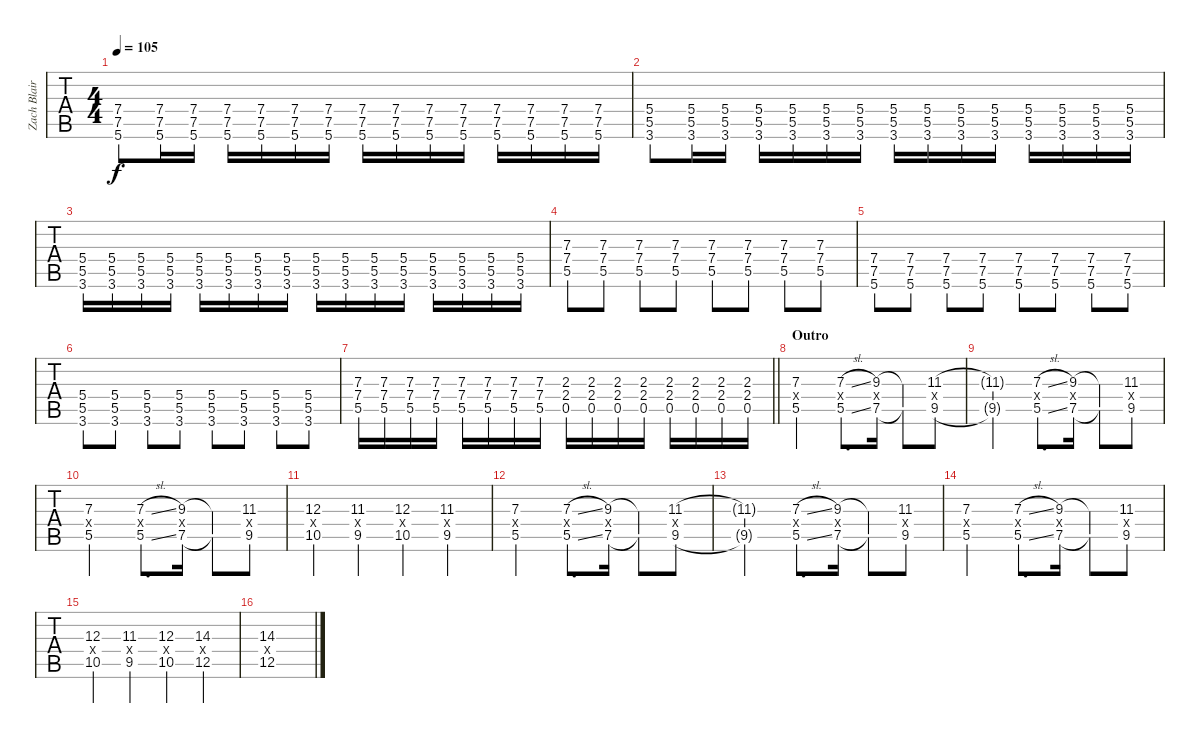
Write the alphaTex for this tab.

\track ("Zach Blair - Guitar One" "Zach Blair") {instrument distortionguitar}
\staff {tabs}
\tuning (Eb4 Bb3 Gb3 Db3 Ab2 Eb2) {hide}
\ts (4 4)
\tempo 105
\clef g2
\ks db
(7.4 7.5 5.6).8{dy f} (7.4 7.5 5.6).16 (7.4 7.5 5.6).16 (7.4 7.5 5.6).16 (7.4 7.5 5.6).16 (7.4 7.5 5.6).16 (7.4 7.5 5.6).16 (7.4 7.5 5.6).16 (7.4 7.5 5.6).16 (7.4 7.5 5.6).16 (7.4 7.5 5.6).16 (7.4 7.5 5.6).16 (7.4 7.5 5.6).16 (7.4 7.5 5.6).16 (7.4 7.5 5.6).16 |
(5.4 5.5 3.6).8 (5.4 5.5 3.6).16 (5.4 5.5 3.6).16 (5.4 5.5 3.6).16 (5.4 5.5 3.6).16 (5.4 5.5 3.6).16 (5.4 5.5 3.6).16 (5.4 5.5 3.6).16 (5.4 5.5 3.6).16 (5.4 5.5 3.6).16 (5.4 5.5 3.6).16 (5.4 5.5 3.6).16 (5.4 5.5 3.6).16 (5.4 5.5 3.6).16 (5.4 5.5 3.6).16 |
(5.4 5.5 3.6).16 (5.4 5.5 3.6).16 (5.4 5.5 3.6).16 (5.4 5.5 3.6).16 (5.4 5.5 3.6).16 (5.4 5.5 3.6).16 (5.4 5.5 3.6).16 (5.4 5.5 3.6).16 (5.4 5.5 3.6).16 (5.4 5.5 3.6).16 (5.4 5.5 3.6).16 (5.4 5.5 3.6).16 (5.4 5.5 3.6).16 (5.4 5.5 3.6).16 (5.4 5.5 3.6).16 (5.4 5.5 3.6).16 |
(7.3 7.4 5.5).8 (7.3 7.4 5.5).8 (7.3 7.4 5.5).8 (7.3 7.4 5.5).8 (7.3 7.4 5.5).8 (7.3 7.4 5.5).8 (7.3 7.4 5.5).8 (7.3 7.4 5.5).8 |
(7.4 7.5 5.6).8 (7.4 7.5 5.6).8 (7.4 7.5 5.6).8 (7.4 7.5 5.6).8 (7.4 7.5 5.6).8 (7.4 7.5 5.6).8 (7.4 7.5 5.6).8 (7.4 7.5 5.6).8 |
(5.4 5.5 3.6).8 (5.4 5.5 3.6).8 (5.4 5.5 3.6).8 (5.4 5.5 3.6).8 (5.4 5.5 3.6).8 (5.4 5.5 3.6).8 (5.4 5.5 3.6).8 (5.4 5.5 3.6).8 |
\barLineRight lightlight
(7.3 7.4 5.5).16 (7.3 7.4 5.5).16 (7.3 7.4 5.5).16 (7.3 7.4 5.5).16 (7.3 7.4 5.5).16 (7.3 7.4 5.5).16 (7.3 7.4 5.5).16 (7.3 7.4 5.5).16 (2.3 2.4 0.5).16 (2.3 2.4 0.5).16 (2.3 2.4 0.5).16 (2.3 2.4 0.5).16 (2.3 2.4 0.5).16 (2.3 2.4 0.5).16 (2.3 2.4 0.5).16 (2.3 2.4 0.5).16 |
\section ("" "Outro")
(7.3 5.4{x} 5.5).2 (7.3{sl} 5.4{x} 5.5{sl}).8{d} (9.3 7.4{x} 7.5).16 (9.3{t} 7.5{t}).8 (11.3 9.4{x} 9.5).8 |
(11.3{t} 9.5{t}).2 (7.3{sl} 5.4{x} 5.5{sl}).8{d} (9.3 7.4{x} 7.5).16 (9.3{t} 7.5{t}).8 (11.3 9.4{x} 9.5).8 |
(7.3 5.4{x} 5.5).2 (7.3{sl} 5.4{x} 5.5{sl}).8{d} (9.3 7.4{x} 7.5).16 (9.3{t} 7.5{t}).8 (11.3 9.4{x} 9.5).8 |
(12.3 10.4{x} 10.5).4 (11.3 9.4{x} 9.5).4 (12.3 10.4{x} 10.5).4 (11.3 9.4{x} 9.5).4 |
(7.3 5.4{x} 5.5).2 (7.3{sl} 5.4{x} 5.5{sl}).8{d} (9.3 7.4{x} 7.5).16 (9.3{t} 7.5{t}).8 (11.3 9.4{x} 9.5).8 |
(11.3{t} 9.5{t}).2 (7.3{sl} 5.4{x} 5.5{sl}).8{d} (9.3 7.4{x} 7.5).16 (9.3{t} 7.5{t}).8 (11.3 9.4{x} 9.5).8 |
(7.3 5.4{x} 5.5).2 (7.3{sl} 5.4{x} 5.5{sl}).8{d} (9.3 7.4{x} 7.5).16 (9.3{t} 7.5{t}).8 (11.3 9.4{x} 9.5).8 |
(12.3 10.4{x} 10.5).4 (11.3 9.4{x} 9.5).4 (12.3 10.4{x} 10.5).4 (14.3 9.4{x} 12.5).4 |
(14.3 12.4{x} 12.5).1
